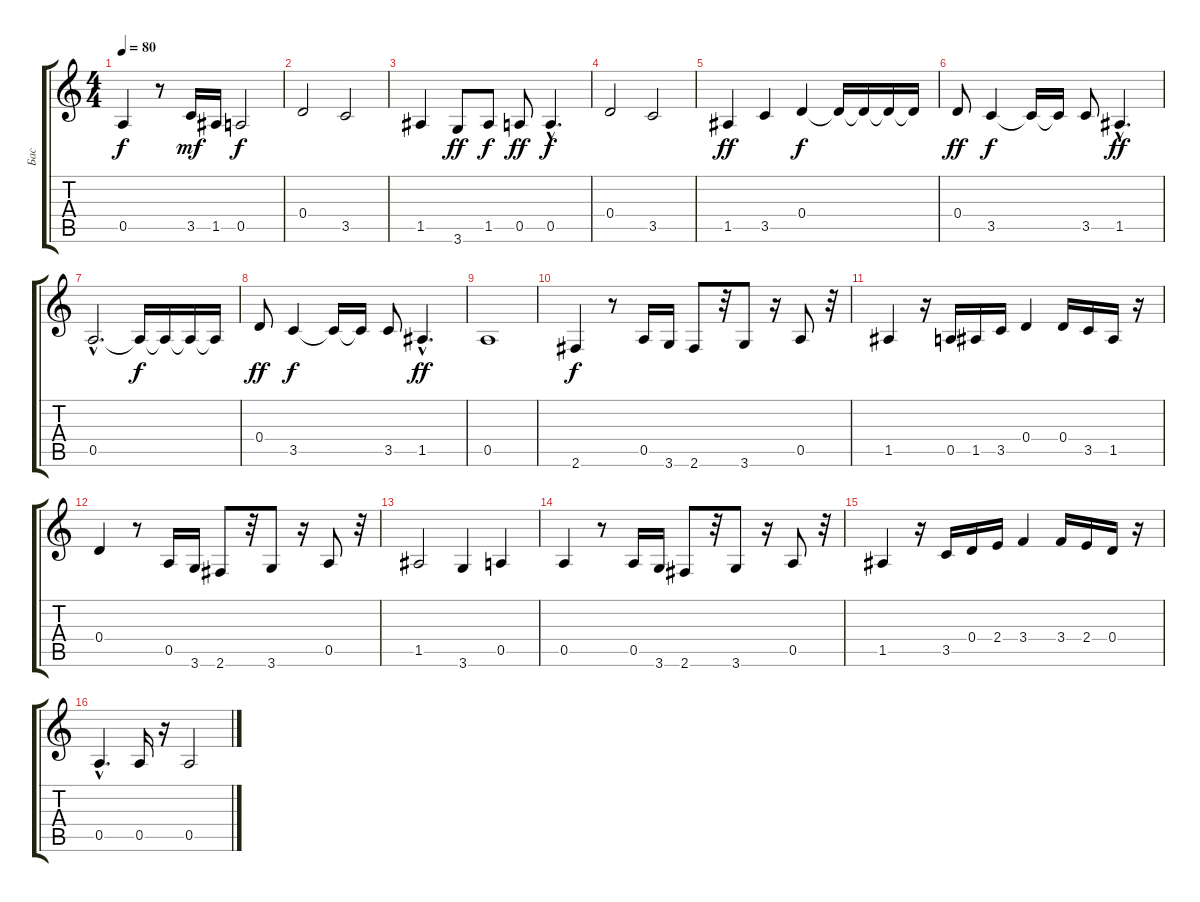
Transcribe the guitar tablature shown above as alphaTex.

\track ("Бас" "Бас") {instrument electricbassfinger}
\staff {score tabs}
\tuning (E4 B3 G3 D3 A2 E2) {hide}
\ts (4 4)
\tempo 80
\clef g2
\ks c
0.5.4{dy f} r.8 3.5.16{dy mf} 1.5.16 0.5.2{dy f} |
0.4.2{volume 11} 3.5.2 |
1.5.4 3.6.8{dy ff} 1.5.8{dy f} 0.5.8{dy ff} 0.5{hac}.4{d dy f} |
0.4.2 3.5.2 |
1.5.4{dy ff} 3.5.4 0.4.4{dy f} 0.4{t}.16 0.4{t}.16 0.4{t}.16 0.4{t}.16 |
0.4.8{dy ff} 3.5.4{dy f} 3.5{t}.16 3.5{t}.16 3.5.8 1.5{hac}.4{d dy ff} |
0.5{hac}.2{d} 0.5{t}.16{dy f} 0.5{t}.16 0.5{t}.16 0.5{t}.16 |
0.4.8{dy ff} 3.5.4{dy f} 3.5{t}.16 3.5{t}.16 3.5.8 1.5{hac}.4{d dy ff} |
0.5.1 |
2.6.4{dy f volume 12} r.8 0.5.16 3.6.16 2.6.8 r.32 3.6.8 r.16 0.5.8 r.32 |
1.5.4 r.16 0.5.16 1.5.16 3.5.16 0.4.4 0.4.16 3.5.16 1.5.16 r.16 |
0.4.4 r.8 0.5.16 3.6.16 2.6.8 r.32 3.6.8 r.16 0.5.8 r.32 |
1.5.2 3.6.4 0.5.4 |
0.5.4 r.8 0.5.16 3.6.16 2.6.8 r.32 3.6.8 r.16 0.5.8 r.32 |
1.5.4 r.16 3.5.16 0.4.16 2.4.16 3.4.4 3.4.16 2.4.16 0.4.16 r.16 |
0.5{hac}.4{d} 0.5.16 r.16 0.5.2
